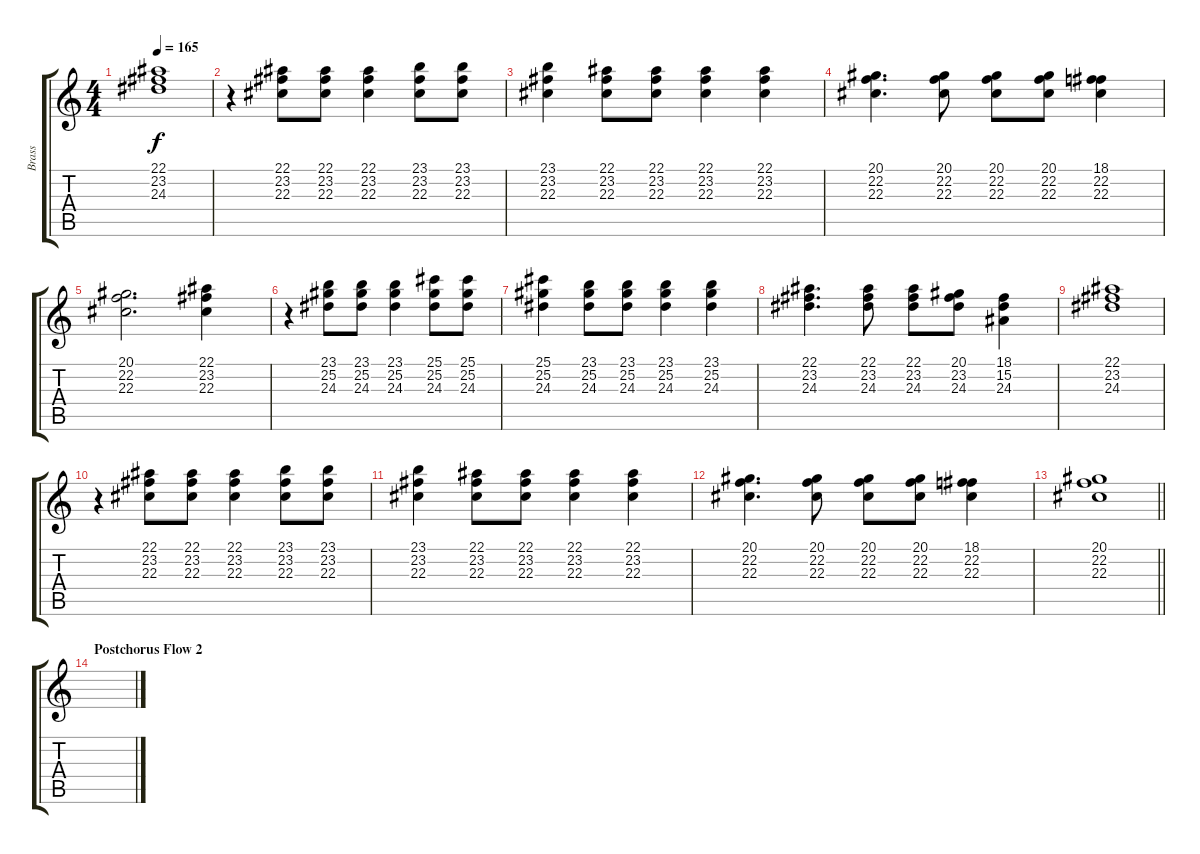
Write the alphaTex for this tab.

\track ("Brass" "Brass") {instrument brasssection}
\staff {score tabs}
\tuning (C4 G3 Eb3 Bb2 F2 C2) {hide}
\ts (4 4)
\tempo 165
\clef g2
\ks c
(22.1 23.2 24.3).1{dy f} |
r.4 (22.1 23.2 22.3).8 (22.1 23.2 22.3).8 (22.1 23.2 22.3).4 (23.1 23.2 22.3).8 (23.1 23.2 22.3).8 |
(23.1 23.2 22.3).4 (22.1 23.2 22.3).8 (22.1 23.2 22.3).8 (22.1 23.2 22.3).4 (22.1 23.2 22.3).4 |
(20.1 22.2 22.3).4{d} (20.1 22.2 22.3).8 (20.1 22.2 22.3).8 (20.1 22.2 22.3).8 (18.1 22.2 22.3).4 |
(20.1 22.2 22.3).2{d} (22.1 23.2 22.3).4 |
r.4 (23.1 25.2 24.3).8 (23.1 25.2 24.3).8 (23.1 25.2 24.3).4 (25.1 25.2 24.3).8 (25.1 25.2 24.3).8 |
(25.1 25.2 24.3).4 (23.1 25.2 24.3).8 (23.1 25.2 24.3).8 (23.1 25.2 24.3).4 (23.1 25.2 24.3).4 |
(22.1 23.2 24.3).4{d} (22.1 23.2 24.3).8 (22.1 23.2 24.3).8 (20.1 23.2 24.3).8 (18.1 15.2 24.3).4 |
(22.1 23.2 24.3).1 |
r.4 (22.1 23.2 22.3).8 (22.1 23.2 22.3).8 (22.1 23.2 22.3).4 (23.1 23.2 22.3).8 (23.1 23.2 22.3).8 |
(23.1 23.2 22.3).4 (22.1 23.2 22.3).8 (22.1 23.2 22.3).8 (22.1 23.2 22.3).4 (22.1 23.2 22.3).4 |
(20.1 22.2 22.3).4{d} (20.1 22.2 22.3).8 (20.1 22.2 22.3).8 (20.1 22.2 22.3).8 (18.1 22.2 22.3).4 |
\barLineRight lightlight
(20.1 22.2 22.3).1 |
\section ("" "Postchorus Flow 2")
